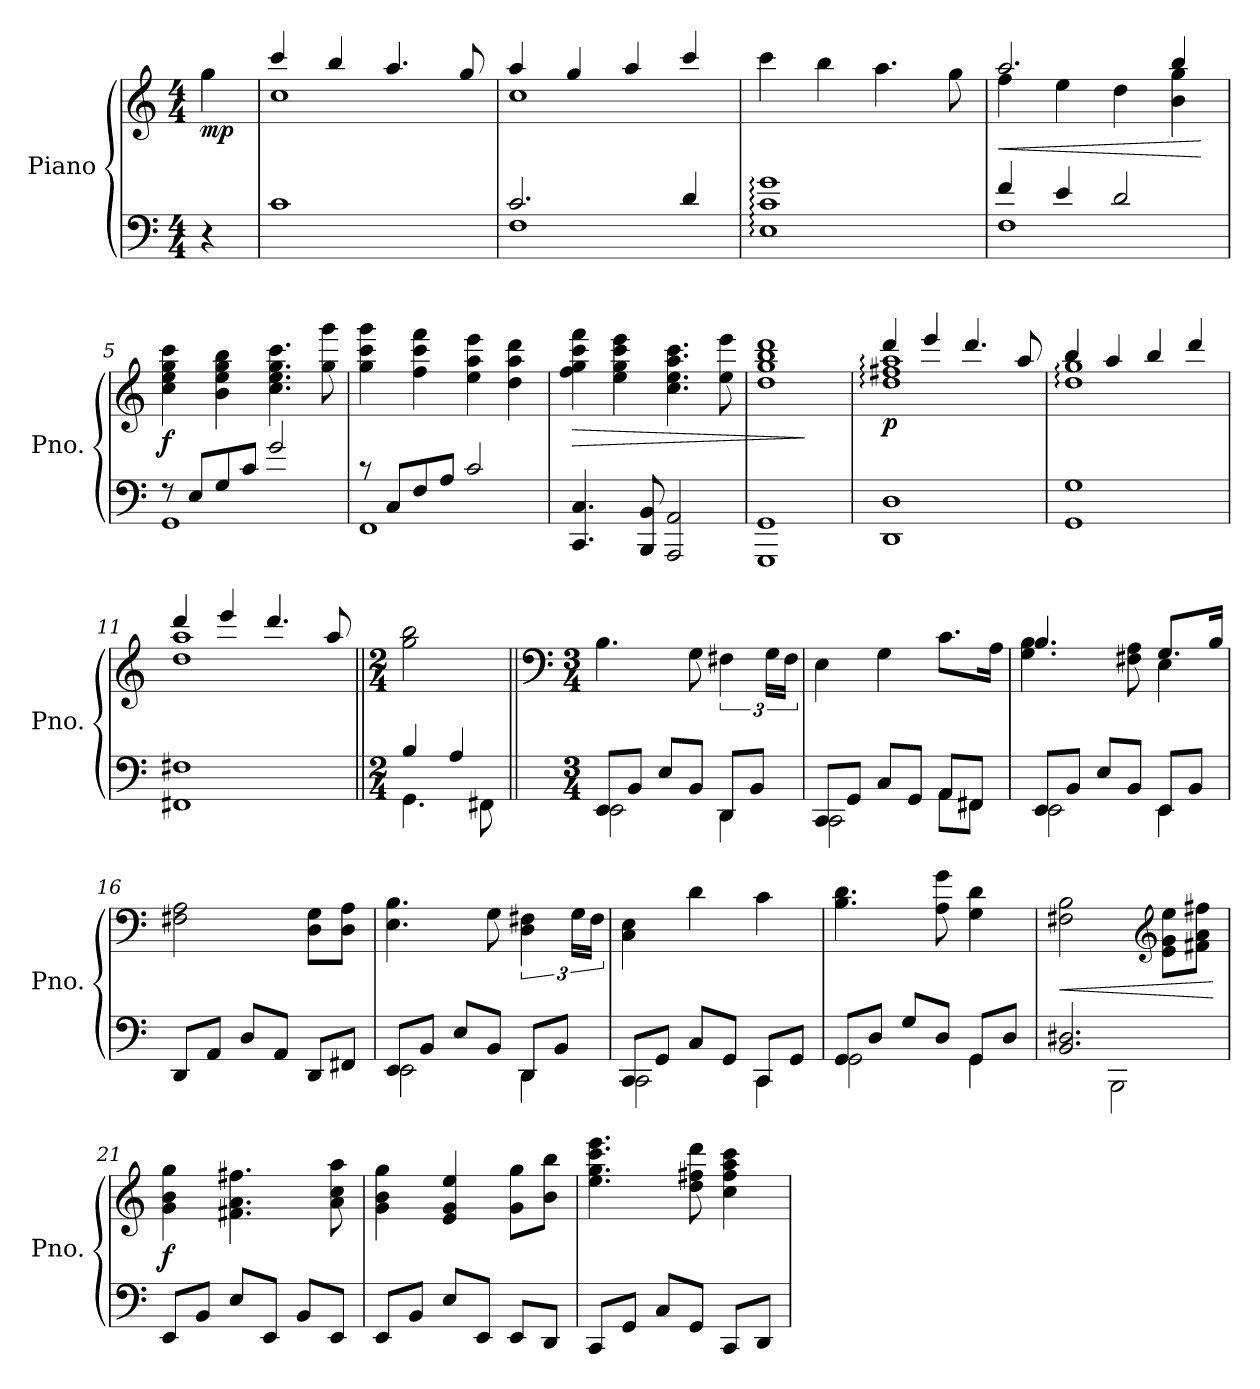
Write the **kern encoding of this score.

**kern	**kern	**dynam
*part1	*part1	*part1
*staff2	*staff1	*staff1/2
*I"Piano	*	*
*I'Pno.	*	*
*clefF4	*clefG2	*
*k[]	*k[]	*
*M4/4	*M4/4	*
*MM50	*MM50	*
=	=	=
!	!	!LO:DY:b
4r	4gg\	mp
=1	=1	=1
*	*^	*
1c	4ccc/	1cc	.
.	4bb/	.	.
.	4.aa/	.	.
.	8gg/	.	.
=2	=2	=2	=2
*^	*	*	*
2.c/	1F	4aa/	1cc	.
.	.	4gg/	.	.
.	.	4aa/	.	.
4d/	.	4ccc/	.	.
*v	*v	*	*	*
*	*v	*v	*
=3	=3	=3
1E: 1c: 1g:	4ccc\	.
.	4bb\	.
.	4.aa\	.
.	8gg\	.
=4	=4	=4
*^	*	*
!	!	!	!LO:HP:b
*	*	*^	*
4f/	1F	2.aa/	4ff\	<
4e/	.	.	4ee\	.
2d/	.	.	4dd\	.
.	.	4bb/	4b\ 4gg\	.
*v	*v	*	*	*
*	*v	*v	*
.	.	[
=5	=5	=5
*^	*	*
!	!	!	!LO:DY:b
8r	1GG	4cc\ 4ee\ 4gg\ 4ccc\	f
8E/L	.	.	.
8G/	.	4b\ 4ee\ 4gg\ 4bb\	.
8c/J	.	.	.
2g/	.	4.cc\ 4.ee\ 4.gg\ 4.ccc\	.
.	.	8gg\ 8ggg\	.
=6	=6	=6	=6
8r	1FF	4gg\ 4ccc\ 4ggg\	.
8C/L	.	.	.
8F/	.	4ff\ 4ccc\ 4fff\	.
8A/J	.	.	.
2c/	.	4ee\ 4aa\ 4eee\	.
.	.	4dd\ 4aa\ 4ddd\	.
*v	*v	*	*
!!LO:LB:g=z
=7	=7	=7
!	!	!LO:HP:b
4.CC/ 4.C/	4ff\ 4gg\ 4ccc\ 4fff\	>
.	4ee\ 4gg\ 4ccc\ 4eee\	.
8BBB/ 8BB/	.	.
2AAA/ 2AA/	4.cc\ 4.ee\ 4.aa\ 4.ccc\	.
.	8ee\ 8eee\	.
=8	=8	=8
1GGG 1GG	1dd 1gg 1bb 1ddd	.
.	.	]
=9	=9	=9
*	*^	*
!	!	!	!LO:DY:b
1DD 1D	4ddd/	1dd: 1ff#X: 1aa:	p
.	4eee/	.	.
.	4.ddd/	.	.
.	8aa/	.	.
=10	=10	=10	=10
1GG 1G	4bb/	1dd: 1gg:	.
.	4aa/	.	.
.	4bb/	.	.
.	4ddd/	.	.
=11	=11	=11	=11
1FF#X 1F#X	4ddd/	1dd 1aa	.
.	4eee/	.	.
.	4.ddd/	.	.
.	8aa/	.	.
*	*v	*v	*
=12||	=12||	=12||
*M2/4	*M2/4	*
*^	*	*
4B/	4.GG\	2gg\ 2bb\	.
4A/	.	.	.
.	8FF#X\	.	.
!!LO:LB:g=z
=13||	=13||	=13||	=13||
*	*	*clefF4	*
*M3/4	*	*M3/4	*
8EE/L	2EE\	4.B\	.
8BB/J	.	.	.
8E/L	.	.	.
8BB/J	.	8G\	.
8DD/L	4DD\	6F#X\	.
8BB/J	.	.	.
.	.	24G\LL	.
.	.	24F#\JJ	.
=14	=14	=14	=14
8CC/L	2CC\	4E\	.
8GG/J	.	.	.
8C/L	.	4G\	.
8GG/J	.	.	.
8AA/L	8AA\L	8.c\L	.
8FF#X/J	8FF#\J	.	.
.	.	16A\Jk	.
=15	=15	=15	=15
*	*	*^	*
8EE/L	2EE\	4.B/	4.G\ 4.B\	.
8BB/J	.	.	.	.
8E/L	.	.	.	.
8BB/J	.	8F#X\ 8A\	8ryy	.
8EE/L	4EE\	8.G/L	4E\	.
8BB/J	.	.	.	.
.	.	16B/Jk	.	.
*v	*v	*	*	*
*	*v	*v	*
=16	=16	=16
8DD/L	2F#X\ 2A\	.
8AA/J	.	.
8D/L	.	.
8AA/J	.	.
8DD/L	8D\ 8G\L	.
8FF#X/J	8D\ 8A\J	.
!!LO:LB:g=z
=17	=17	=17
*^	*	*
8EE/L	2EE\	4.E\ 4.B\	.
8BB/J	.	.	.
8E/L	.	.	.
8BB/J	.	8G\	.
8DD/L	4DD\	6D\ 6F#X\	.
8BB/J	.	.	.
.	.	24G\LL	.
.	.	24F#\JJ	.
=18	=18	=18	=18
8CC/L	2CC\	4C\ 4E\	.
8GG/J	.	.	.
8C/L	.	4d\	.
8GG/J	.	.	.
8CC/L	4CC\	4c\	.
8GG/J	.	.	.
=19	=19	=19	=19
8GG/L	2GG\	4.B\ 4.d\	.
8D/J	.	.	.
8G/L	.	.	.
8D/J	.	8A\ 8g\	.
8GG/L	4GG\	4G\ 4d\	.
8D/J	.	.	.
=20	=20	=20	=20
!	!	!	!LO:HP:b
2.BB/ 2.D#X/	4ryy	2F#X\ 2B\	<
.	2BBB\	.	.
*	*	*clefG2	*
.	.	8e\ 8g\ 8ee\L	.
.	.	8f#X\ 8a\ 8ff#X\J	.
*v	*v	*	*
.	.	[
=21	=21	=21
!	!	!LO:DY:b
8EE/L	4g\ 4b\ 4gg\	f
8BB/J	.	.
8E/L	4.f#X\ 4.a\ 4.ff#X\	.
8EE/J	.	.
8BB/L	.	.
8EE/J	8a\ 8cc\ 8aa\	.
=22	=22	=22
8EE/L	4g\ 4b\ 4gg\	.
8BB/J	.	.
8E/L	4e/ 4g/ 4ee/	.
8EE/J	.	.
8EE/L	8g\ 8gg\L	.
8DD/J	8b\ 8bb\J	.
!!LO:LB:g=z
=23	=23	=23
8CC/L	4.ee\ 4.gg\ 4.ccc\ 4.eee\	.
8GG/J	.	.
8C/L	.	.
8GG/J	8dd\ 8ff#X\ 8ddd\	.
8CC/L	4cc\ 4ff#\ 4aa\ 4ccc\	.
8DD/J	.	.
=	=	=
*-	*-	*-
